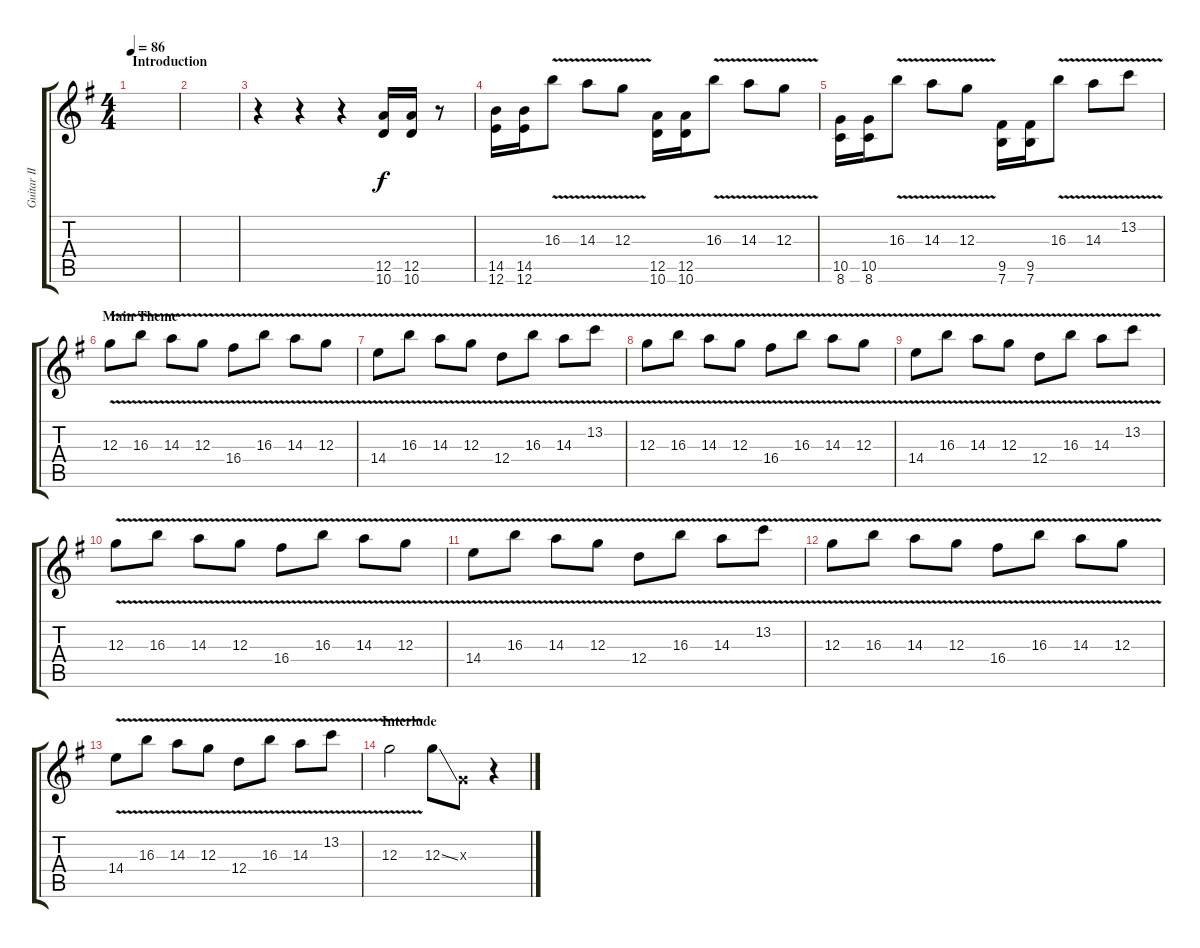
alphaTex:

\track ("Guitar II" "Guitar II") {instrument distortionguitar}
\staff {score tabs}
\tuning (E4 B3 G3 D3 A2 E2) {hide}
\ts (4 4)
\section ("" "Introduction")
\tempo 86
\clef g2
\ks eminor
|
|
r.4 r.4 r.4 (12.5 10.6).16 (12.5 10.6).16 r.8 |
(14.5 12.6).16 (14.5 12.6).16 16.3{v}.8 14.3{v}.8 12.3{v}.8 (12.5 10.6).16 (12.5 10.6).16 16.3{v}.8 14.3{v}.8 12.3{v}.8 |
(10.5 8.6).16 (10.5 8.6).16 16.3{v}.8 14.3{v}.8 12.3{v}.8 (9.5 7.6).16 (9.5 7.6).16 16.3{v}.8 14.3{v}.8 13.2{v}.8 |
\section ("" "Main Theme")
12.3{v}.8 16.3{v}.8 14.3{v}.8 12.3{v}.8 16.4{v}.8 16.3{v}.8 14.3{v}.8 12.3{v}.8 |
14.4{v}.8 16.3{v}.8 14.3{v}.8 12.3{v}.8 12.4{v}.8 16.3{v}.8 14.3{v}.8 13.2{v}.8 |
12.3{v}.8 16.3{v}.8 14.3{v}.8 12.3{v}.8 16.4{v}.8 16.3{v}.8 14.3{v}.8 12.3{v}.8 |
14.4{v}.8 16.3{v}.8 14.3{v}.8 12.3{v}.8 12.4{v}.8 16.3{v}.8 14.3{v}.8 13.2{v}.8 |
12.3{v}.8 16.3{v}.8 14.3{v}.8 12.3{v}.8 16.4{v}.8 16.3{v}.8 14.3{v}.8 12.3{v}.8 |
14.4{v}.8 16.3{v}.8 14.3{v}.8 12.3{v}.8 12.4{v}.8 16.3{v}.8 14.3{v}.8 13.2{v}.8 |
12.3{v}.8 16.3{v}.8 14.3{v}.8 12.3{v}.8 16.4{v}.8 16.3{v}.8 14.3{v}.8 12.3{v}.8 |
14.4{v}.8 16.3{v}.8 14.3{v}.8 12.3{v}.8 12.4{v}.8 16.3{v}.8 14.3{v}.8 13.2{v}.8 |
\section ("" "Interlude")
12.3{v}.2 12.3{ss}.8 0.3{x}.8 r.4
